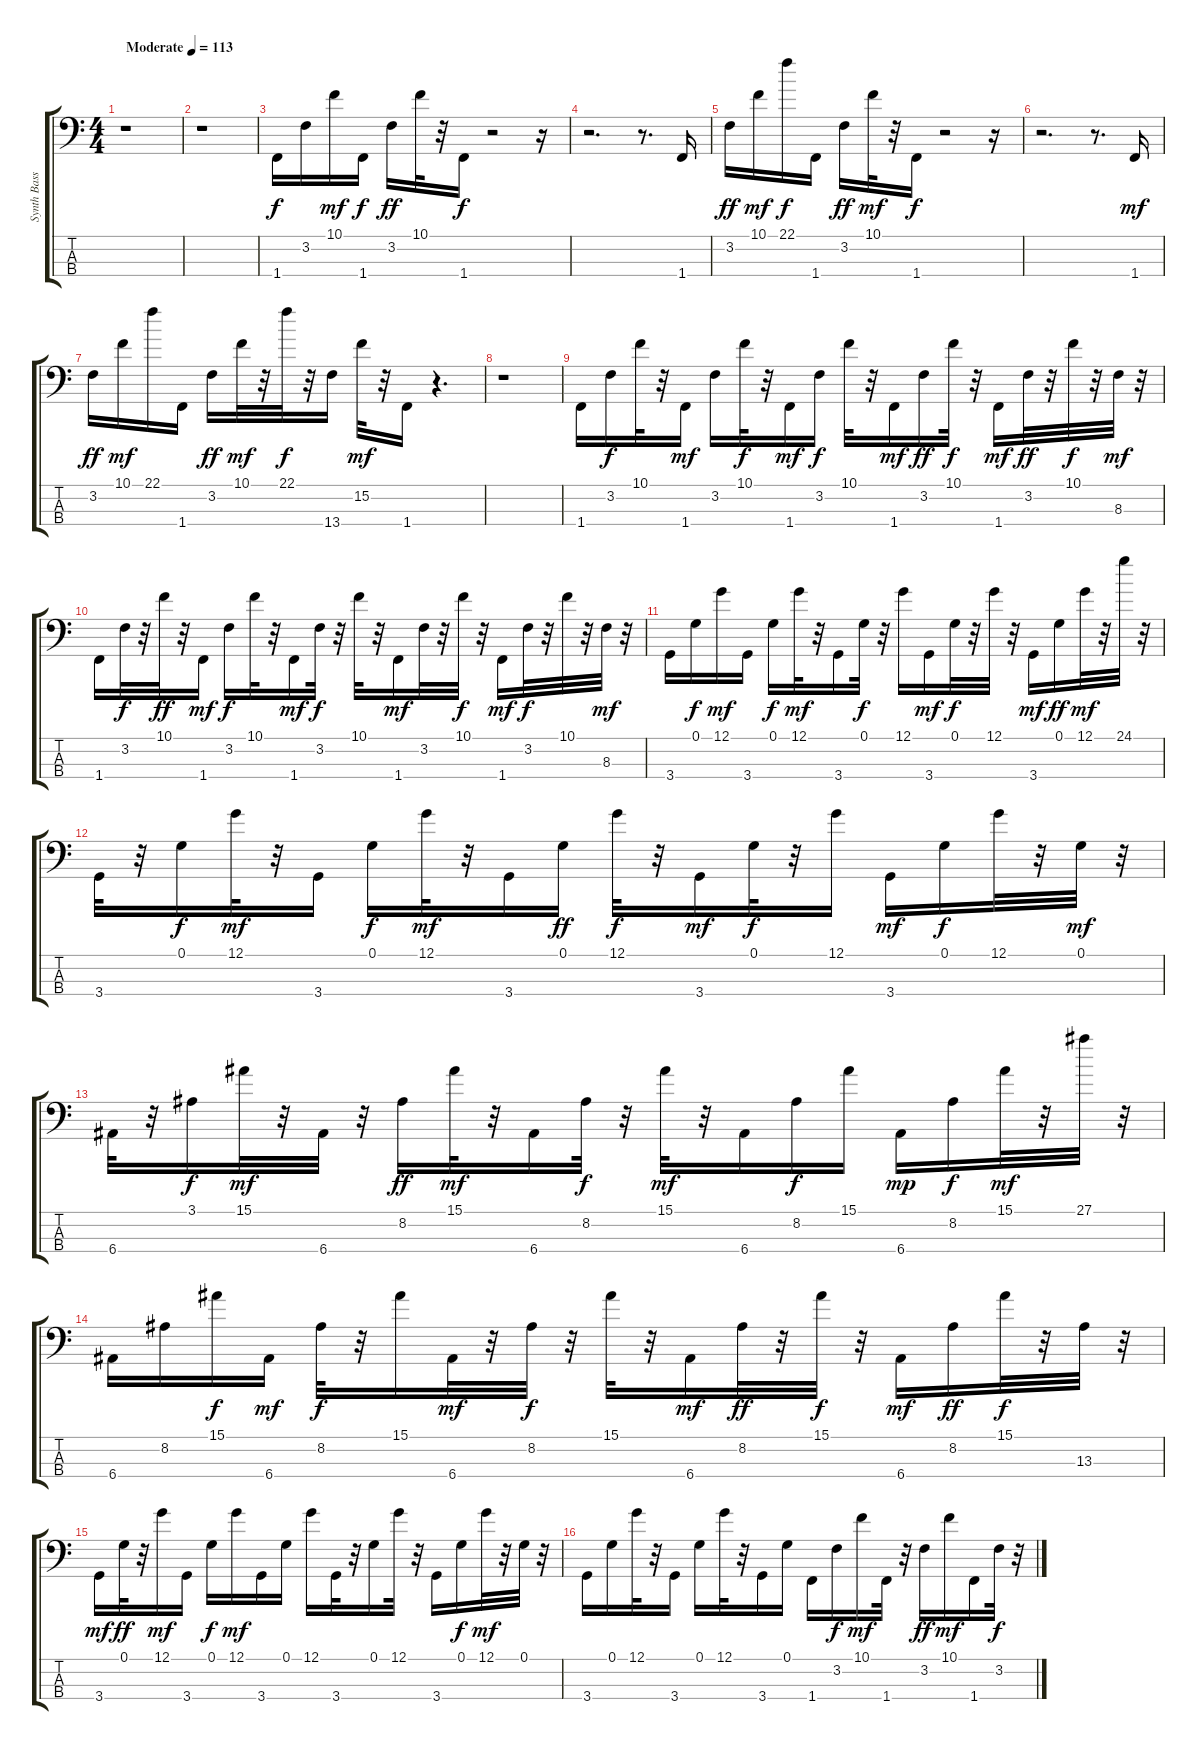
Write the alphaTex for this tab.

\track ("Synth Bass" "Synth Bass") {instrument synthbass1}
\staff {score tabs}
\tuning (G2 D2 A1 E1) {hide}
\ts (4 4)
\tempo (113 "Moderate")
\clef f4
\ks c
r.1{dy f instrument synthbass1} |
r.1 |
1.4.16 3.2.16 10.1.16{dy mf} 1.4.16{dy f} 3.2.16{dy ff} 10.1.32 r.32 1.4.16{dy f} r.2 r.16 |
r.2{d} r.8{d} 1.4.16 |
3.2.16{dy ff} 10.1.16{dy mf} 22.1.16{dy f} 1.4.16 3.2.16{dy ff} 10.1.32{dy mf} r.32 1.4.16{dy f} r.2 r.16 |
r.2{d} r.8{d} 1.4.16{dy mf} |
3.2.16{dy ff} 10.1.16{dy mf} 22.1.16 1.4.16 3.2.16{dy ff} 10.1.32{dy mf} r.32 22.1.32{dy f} r.32 13.4.16 15.2.32{dy mf} r.32 1.4.16 r.4{d} |
r.1 |
1.4.16 3.2.16{dy f} 10.1.32 r.32 1.4.16{dy mf} 3.2.16 10.1.32{dy f} r.32 1.4.16{dy mf} 3.2.16{dy f} 10.1.32 r.32 1.4.16{dy mf} 3.2.16{dy ff} 10.1.32{dy f} r.32 1.4.16{dy mf} 3.2.32{dy ff} r.32 10.1.32{dy f} r.32 8.3.32{dy mf} r.32 |
1.4.16 3.2.32{dy f} r.32 10.1.32{dy ff} r.32 1.4.16{dy mf} 3.2.16{dy f} 10.1.32 r.32 1.4.16{dy mf} 3.2.32{dy f} r.32 10.1.32 r.32 1.4.16{dy mf} 3.2.32 r.32 10.1.32{dy f} r.32 1.4.16{dy mf} 3.2.32{dy f} r.32 10.1.32 r.32 8.3.32{dy mf} r.32 |
3.4.16 0.1.16{dy f} 12.1.16{dy mf} 3.4.16 0.1.16{dy f} 12.1.32{dy mf} r.32 3.4.16 0.1.32{dy f} r.32 12.1.16 3.4.16{dy mf} 0.1.32{dy f} r.32 12.1.32 r.32 3.4.16{dy mf} 0.1.16{dy ff} 12.1.32{dy mf} r.32 24.1.32 r.32 |
3.4.32 r.32 0.1.16{dy f} 12.1.32{dy mf} r.32 3.4.16 0.1.16{dy f} 12.1.32{dy mf} r.32 3.4.16 0.1.16{dy ff} 12.1.32{dy f} r.32 3.4.16{dy mf} 0.1.32{dy f} r.32 12.1.16 3.4.16{dy mf} 0.1.16{dy f} 12.1.32 r.32 0.1.32{dy mf} r.32 |
6.4.32 r.32 3.1.16{dy f} 15.1.32{dy mf} r.32 6.4.32 r.32 8.2.16{dy ff} 15.1.32{dy mf} r.32 6.4.16 8.2.32{dy f} r.32 15.1.32{dy mf} r.32 6.4.16 8.2.16{dy f} 15.1.16 6.4.16{dy mp} 8.2.16{dy f} 15.1.32{dy mf} r.32 27.1.32 r.32 |
6.4.16 8.2.16 15.1.16{dy f} 6.4.16{dy mf} 8.2.32{dy f} r.32 15.1.16 6.4.32{dy mf} r.32 8.2.32{dy f} r.32 15.1.32 r.32 6.4.16{dy mf} 8.2.32{dy ff} r.32 15.1.32{dy f} r.32 6.4.16{dy mf} 8.2.16{dy ff} 15.1.32{dy f} r.32 13.3.32 r.32 |
3.4.16{dy mf} 0.1.32{dy ff} r.32 12.1.16{dy mf} 3.4.16 0.1.16{dy f} 12.1.16{dy mf} 3.4.16 0.1.16 12.1.16 3.4.32 r.32 0.1.16 12.1.32 r.32 3.4.16 0.1.16{dy f} 12.1.32{dy mf} r.32 0.1.32 r.32 |
3.4.16 0.1.16 12.1.32 r.32 3.4.16 0.1.16 12.1.32 r.32 3.4.16 0.1.16 1.4.16 3.2.16{dy f} 10.1.16{dy mf} 1.4.32 r.32 3.2.16{dy ff} 10.1.16{dy mf} 1.4.16 3.2.32{dy f} r.32
